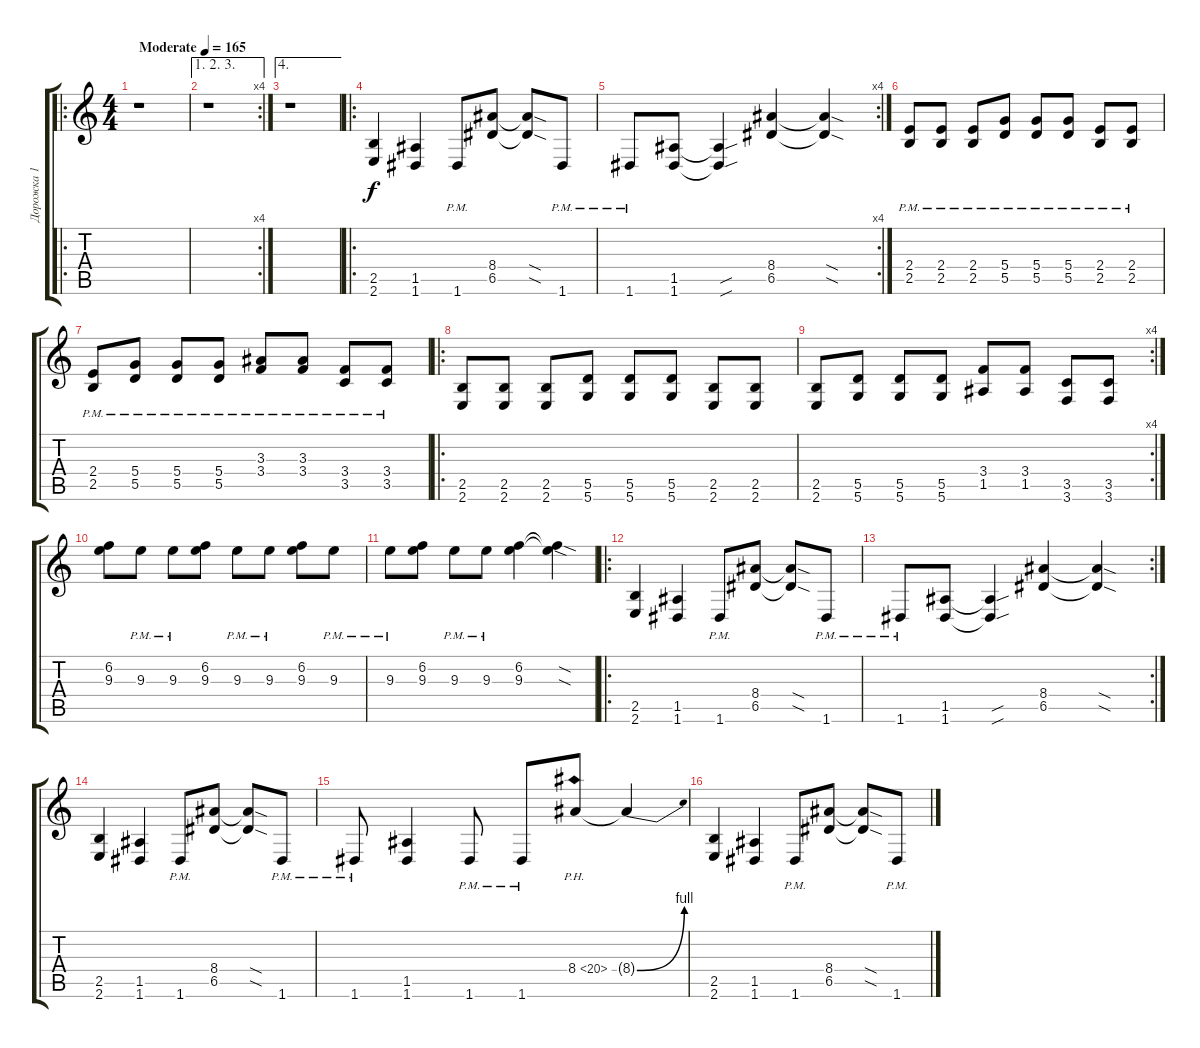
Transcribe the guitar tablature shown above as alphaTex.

\track ("Дорожка 1" "Дорожка 1") {instrument distortionguitar}
\staff {score tabs}
\tuning (E4 B3 G3 D3 A2 D2) {hide}
\ro
\ts (4 4)
\tempo (165 "Moderate")
\clef g2
\ks c
r.1{dy f instrument distortionguitar} |
\ae (1 2 3)
\rc 4
r.1 |
\ae 4
r.1 |
\ro
(2.5 2.6).4 (1.5 1.6).4 1.6{pm}.8 (8.4 6.5).8 (8.4{sod t} 6.5{sod t}).8 1.6{pm}.8 |
\rc 4
1.6{pm}.8 (1.5 1.6).8 (1.5{sou t} 1.6{sou t}).4 (8.4 6.5).4 (8.4{sod t} 6.5{sod t}).4 |
(2.4{pm} 2.5{pm}).8 (2.4{pm} 2.5{pm}).8 (2.4{pm} 2.5{pm}).8 (5.4{pm} 5.5{pm}).8 (5.4{pm} 5.5{pm}).8 (5.4{pm} 5.5{pm}).8 (2.4{pm} 2.5{pm}).8 (2.4{pm} 2.5{pm}).8 |
(2.4{pm} 2.5{pm}).8 (5.4{pm} 5.5{pm}).8 (5.4{pm} 5.5{pm}).8 (5.4{pm} 5.5{pm}).8 (3.3{pm} 3.4{pm}).8 (3.3{pm} 3.4{pm}).8 (3.4{pm} 3.5{pm}).8 (3.4{pm} 3.5{pm}).8 |
\ro
(2.5 2.6).8 (2.5 2.6).8 (2.5 2.6).8 (5.5 5.6).8 (5.5 5.6).8 (5.5 5.6).8 (2.5 2.6).8 (2.5 2.6).8 |
\rc 4
(2.5 2.6).8 (5.5 5.6).8 (5.5 5.6).8 (5.5 5.6).8 (3.4 1.5).8 (3.4 1.5).8 (3.5 3.6).8 (3.5 3.6).8 |
(6.2 9.3).8 9.3{pm}.8 9.3{pm}.8 (6.2 9.3).8 9.3{pm}.8 9.3{pm}.8 (6.2 9.3).8 9.3{pm}.8 |
9.3{pm}.8 (6.2 9.3).8 9.3{pm}.8 9.3{pm}.8 (6.2 9.3).4 (6.2{sod t} 9.3{sod t}).4 |
\ro
(2.5 2.6).4 (1.5 1.6).4 1.6{pm}.8 (8.4 6.5).8 (8.4{sod t} 6.5{sod t}).8 1.6{pm}.8 |
\rc 2
1.6{pm}.8 (1.5 1.6).8 (1.5{sou t} 1.6{sou t}).4 (8.4 6.5).4 (8.4{sod t} 6.5{sod t}).4 |
(2.5 2.6).4 (1.5 1.6).4 1.6{pm}.8 (8.4 6.5).8 (8.4{sod t} 6.5{sod t}).8 1.6{pm}.8 |
1.6{pm}.8 (1.5 1.6).4 1.6{pm}.8 1.6{pm}.8 8.4{ph 12}.8 8.4{be (bend 0 0 60 4) t}.4 |
(2.5 2.6).4 (1.5 1.6).4 1.6{pm}.8 (8.4 6.5).8 (8.4{sod t} 6.5{sod t}).8 1.6{pm}.8
